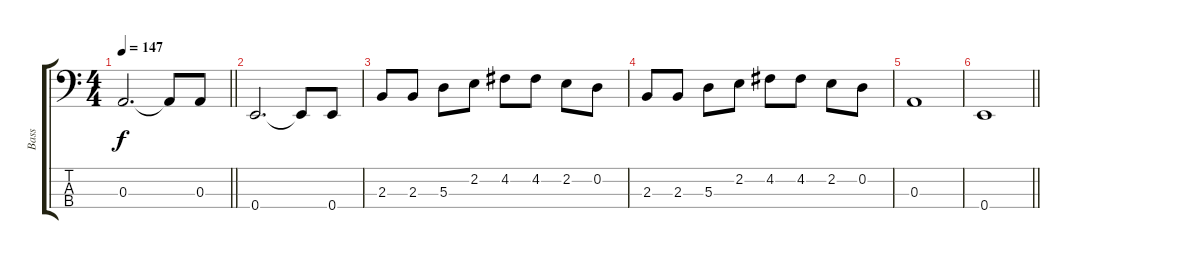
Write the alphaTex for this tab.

\track ("Bass" "Bass") {instrument electricbasspick}
\staff {score tabs}
\tuning (G2 D2 A1 E1) {hide}
\ts (4 4)
\tempo 147
\clef f4
\barLineRight lightlight
\ks c
0.3.2{d dy f} 0.3{t}.8 0.3.8 |
0.4.2{d} 0.4{t}.8 0.4.8 |
2.3.8 2.3.8 5.3.8 2.2.8 4.2.8 4.2.8 2.2.8 0.2.8 |
2.3.8 2.3.8 5.3.8 2.2.8 4.2.8 4.2.8 2.2.8 0.2.8 |
0.3.1 |
\barLineRight lightlight
0.4.1
